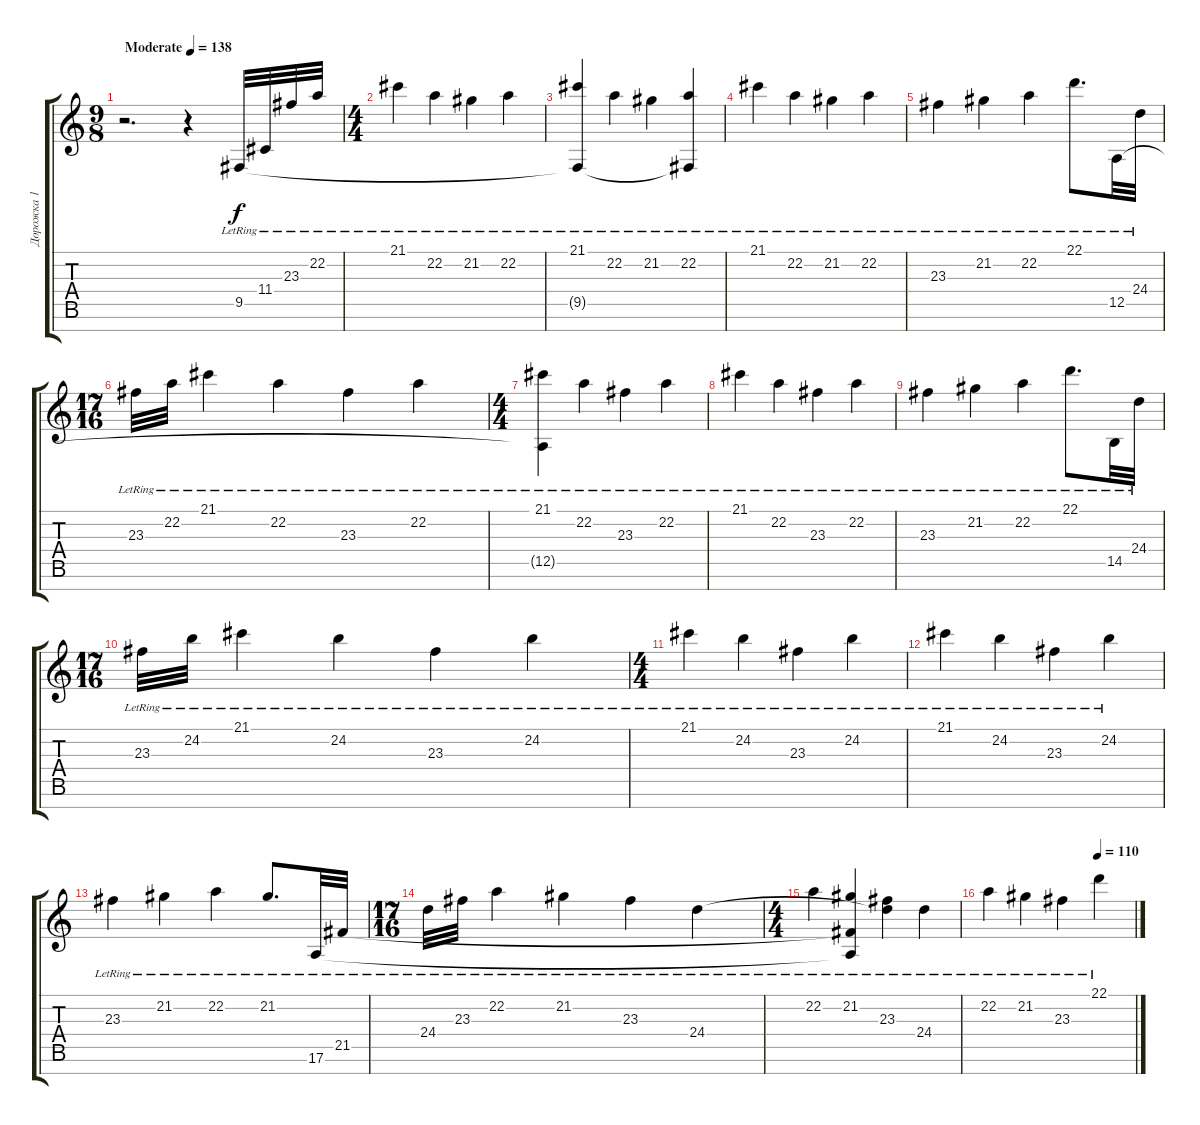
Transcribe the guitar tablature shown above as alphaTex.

\track ("Дорожка 1" "Дорожка 1") {instrument acousticgrandpiano}
\staff {score tabs}
\tuning (E4 B3 G3 D3 A2 E2 B1) {hide}
\ts (9 8)
\tempo (138 "Moderate")
\clef g2
\ks c
r.2{d dy f instrument acousticgrandpiano} r.4 9.5{lr}.32 11.4{lr}.32 23.3{lr}.32 22.2{lr}.32 |
\ts (4 4)
21.1{lr}.4 22.2{lr}.4 21.2{lr}.4 22.2{lr}.4 |
(21.1{lr} 9.5{t}).4 22.2{lr}.4 21.2{lr}.4 (22.2{lr} 9.5{t}).4 |
21.1{lr}.4 22.2{lr}.4 21.2{lr}.4 22.2{lr}.4 |
23.3{lr}.4 21.2{lr}.4 22.2{lr}.4 22.1{lr}.8{d} 12.5{lr}.32 24.4{lr}.32 |
\ts (17 16)
23.3{lr}.32 22.2{lr}.32 21.1{lr}.4 22.2{lr}.4 23.3{lr}.4 22.2{lr}.4 |
\ts (4 4)
(21.1{lr} 12.5{t}).4 22.2{lr}.4 23.3{lr}.4 22.2{lr}.4 |
21.1{lr}.4 22.2{lr}.4 23.3{lr}.4 22.2{lr}.4 |
23.3{lr}.4 21.2{lr}.4 22.2{lr}.4 22.1{lr}.8{d} 14.5{lr}.32 24.4{lr}.32 |
\ts (17 16)
23.3{lr}.32 24.2{lr}.32 21.1{lr}.4 24.2{lr}.4 23.3{lr}.4 24.2{lr}.4 |
\ts (4 4)
21.1{lr}.4 24.2{lr}.4 23.3{lr}.4 24.2{lr}.4 |
21.1{lr}.4 24.2{lr}.4 23.3{lr}.4 24.2{lr}.4 |
23.3{lr}.4 21.2{lr}.4 22.2{lr}.4 21.2{lr}.8{d} 17.6{lr}.32 21.5{lr}.32 |
\ts (17 16)
24.4{lr}.32 23.3{lr}.32 22.2{lr}.4 21.2{lr}.4 23.3{lr}.4 24.4{lr}.4 |
\ts (4 4)
22.2{lr}.4 (21.2{lr} 21.5{t} 17.6{t}).4 (23.3{lr} 24.4{t}).4 24.4{lr}.4 |
\tempo (110 0.75)
22.2{lr}.4 21.2{lr}.4 23.3{lr}.4 22.1{lr}.4
